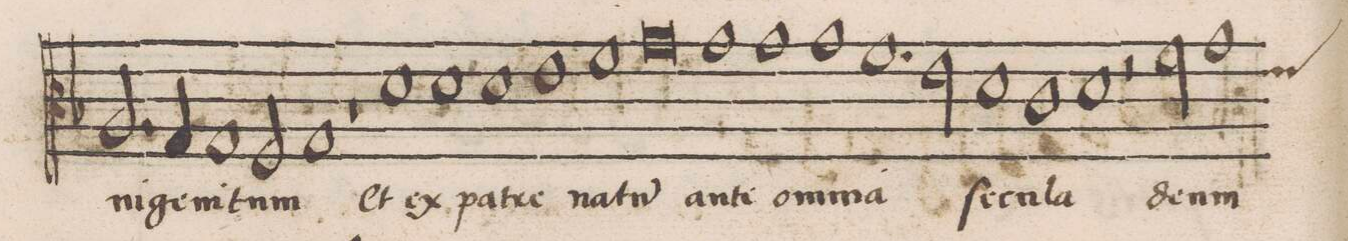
**kern	**text
*I"ALTVS	*
*clefC3	*
*k[b-]	*
*met(C|)	*
*M2/1	*
2.A/	-ni-
4G/	-ge-
1G/	-ni-
=28-	=28-
2F/	-tum
1G/	.
=29-	=29-
1r	.
1d\	et
=30-	=30-
1d\	ex
1d\	pa-
=31-	=31-
1e\	-tre
1f\	na-
=32-	=32-
0g\	-tu(m)
=33-	=33-
1g\	an-
1g\	-te
=34-	=34-
1g\	om-
1.f\	-ni-
=35-	=35-
2e\	-a
1d\	ſe-
=36-	=36-
1c\	-cu-
1d\	-la
=37-	=37-
2r	.
2f\	de-
*custos:e	*
1g\	-um
=38-	=38-
*-	*-
